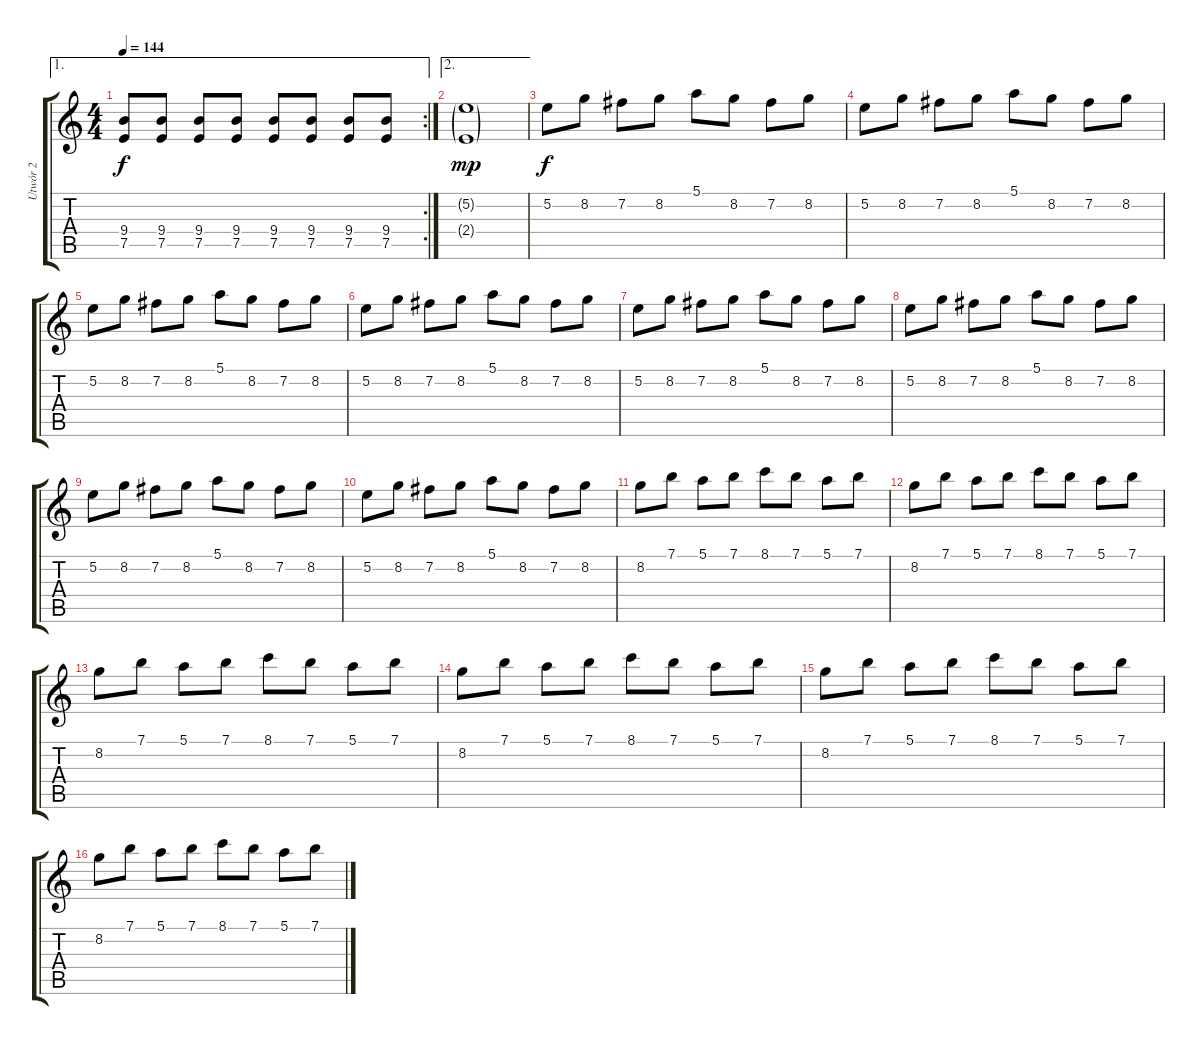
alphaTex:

\track ("Utwór 2" "Utwór 2") {instrument distortionguitar}
\staff {score tabs}
\tuning (E4 B3 G3 D3 A2 E2) {hide}
\ae 1
\rc 2
\ts (4 4)
\tempo 144
\clef g2
\ks c
(9.4 7.5).8{dy f} (9.4 7.5).8 (9.4 7.5).8 (9.4 7.5).8 (9.4 7.5).8 (9.4 7.5).8 (9.4 7.5).8 (9.4 7.5).8 |
\ae 2
(5.2{g} 2.4{g}).1{dy mp} |
5.2.8{dy f} 8.2.8 7.2.8 8.2.8 5.1.8 8.2.8 7.2.8 8.2.8 |
5.2.8 8.2.8 7.2.8 8.2.8 5.1.8 8.2.8 7.2.8 8.2.8 |
5.2.8 8.2.8 7.2.8 8.2.8 5.1.8 8.2.8 7.2.8 8.2.8 |
5.2.8 8.2.8 7.2.8 8.2.8 5.1.8 8.2.8 7.2.8 8.2.8 |
5.2.8 8.2.8 7.2.8 8.2.8 5.1.8 8.2.8 7.2.8 8.2.8 |
5.2.8 8.2.8 7.2.8 8.2.8 5.1.8 8.2.8 7.2.8 8.2.8 |
5.2.8 8.2.8 7.2.8 8.2.8 5.1.8 8.2.8 7.2.8 8.2.8 |
5.2.8 8.2.8 7.2.8 8.2.8 5.1.8 8.2.8 7.2.8 8.2.8 |
8.2.8 7.1.8 5.1.8 7.1.8 8.1.8 7.1.8 5.1.8 7.1.8 |
8.2.8 7.1.8 5.1.8 7.1.8 8.1.8 7.1.8 5.1.8 7.1.8 |
8.2.8 7.1.8 5.1.8 7.1.8 8.1.8 7.1.8 5.1.8 7.1.8 |
8.2.8 7.1.8 5.1.8 7.1.8 8.1.8 7.1.8 5.1.8 7.1.8 |
8.2.8 7.1.8 5.1.8 7.1.8 8.1.8 7.1.8 5.1.8 7.1.8 |
8.2.8 7.1.8 5.1.8 7.1.8 8.1.8 7.1.8 5.1.8 7.1.8
